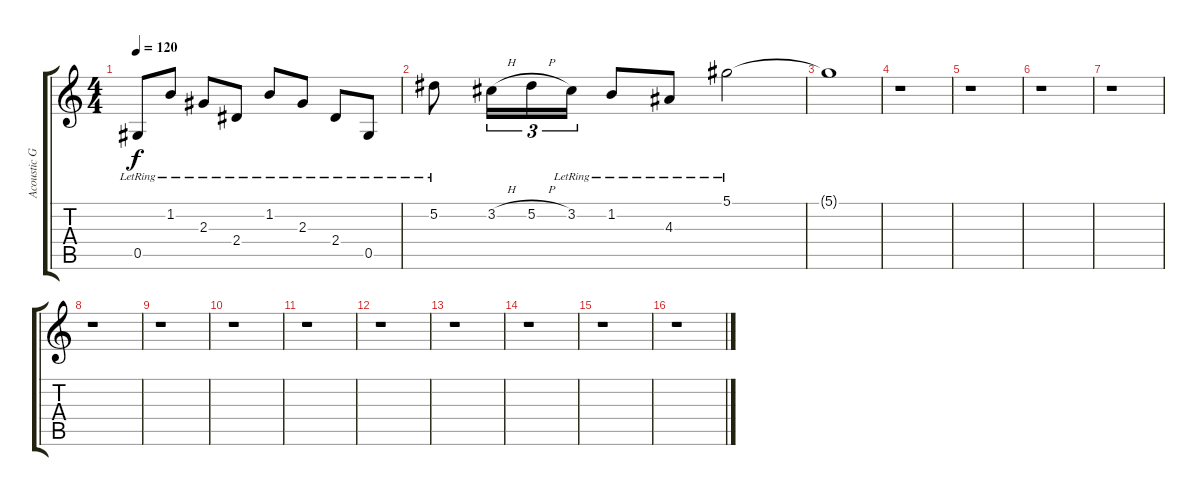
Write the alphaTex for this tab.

\track ("Acoustic Guitar" "Acoustic G") {instrument acousticguitarsteel}
\staff {score tabs}
\tuning (Eb4 Bb3 Gb3 Db3 Ab2 Eb2) {hide}
\ts (4 4)
\tempo 120
\clef g2
\ks c
0.5{lr}.8{dy f} 1.2{lr}.8 2.3{lr}.8 2.4{lr}.8 1.2{lr}.8 2.3{lr}.8 2.4{lr}.8 0.5{lr}.8 |
5.2{lr}.8 3.2{h}.16{tu (3 2)} 5.2{h}.16{tu (3 2)} 3.2{lr}.16{tu (3 2)} 1.2{lr}.8 4.3{lr}.8 5.1{lr}.2 |
5.1{t}.1 |
r.1 |
r.1 |
r.1 |
r.1 |
r.1 |
r.1 |
r.1 |
r.1 |
r.1 |
r.1 |
r.1 |
r.1 |
r.1
